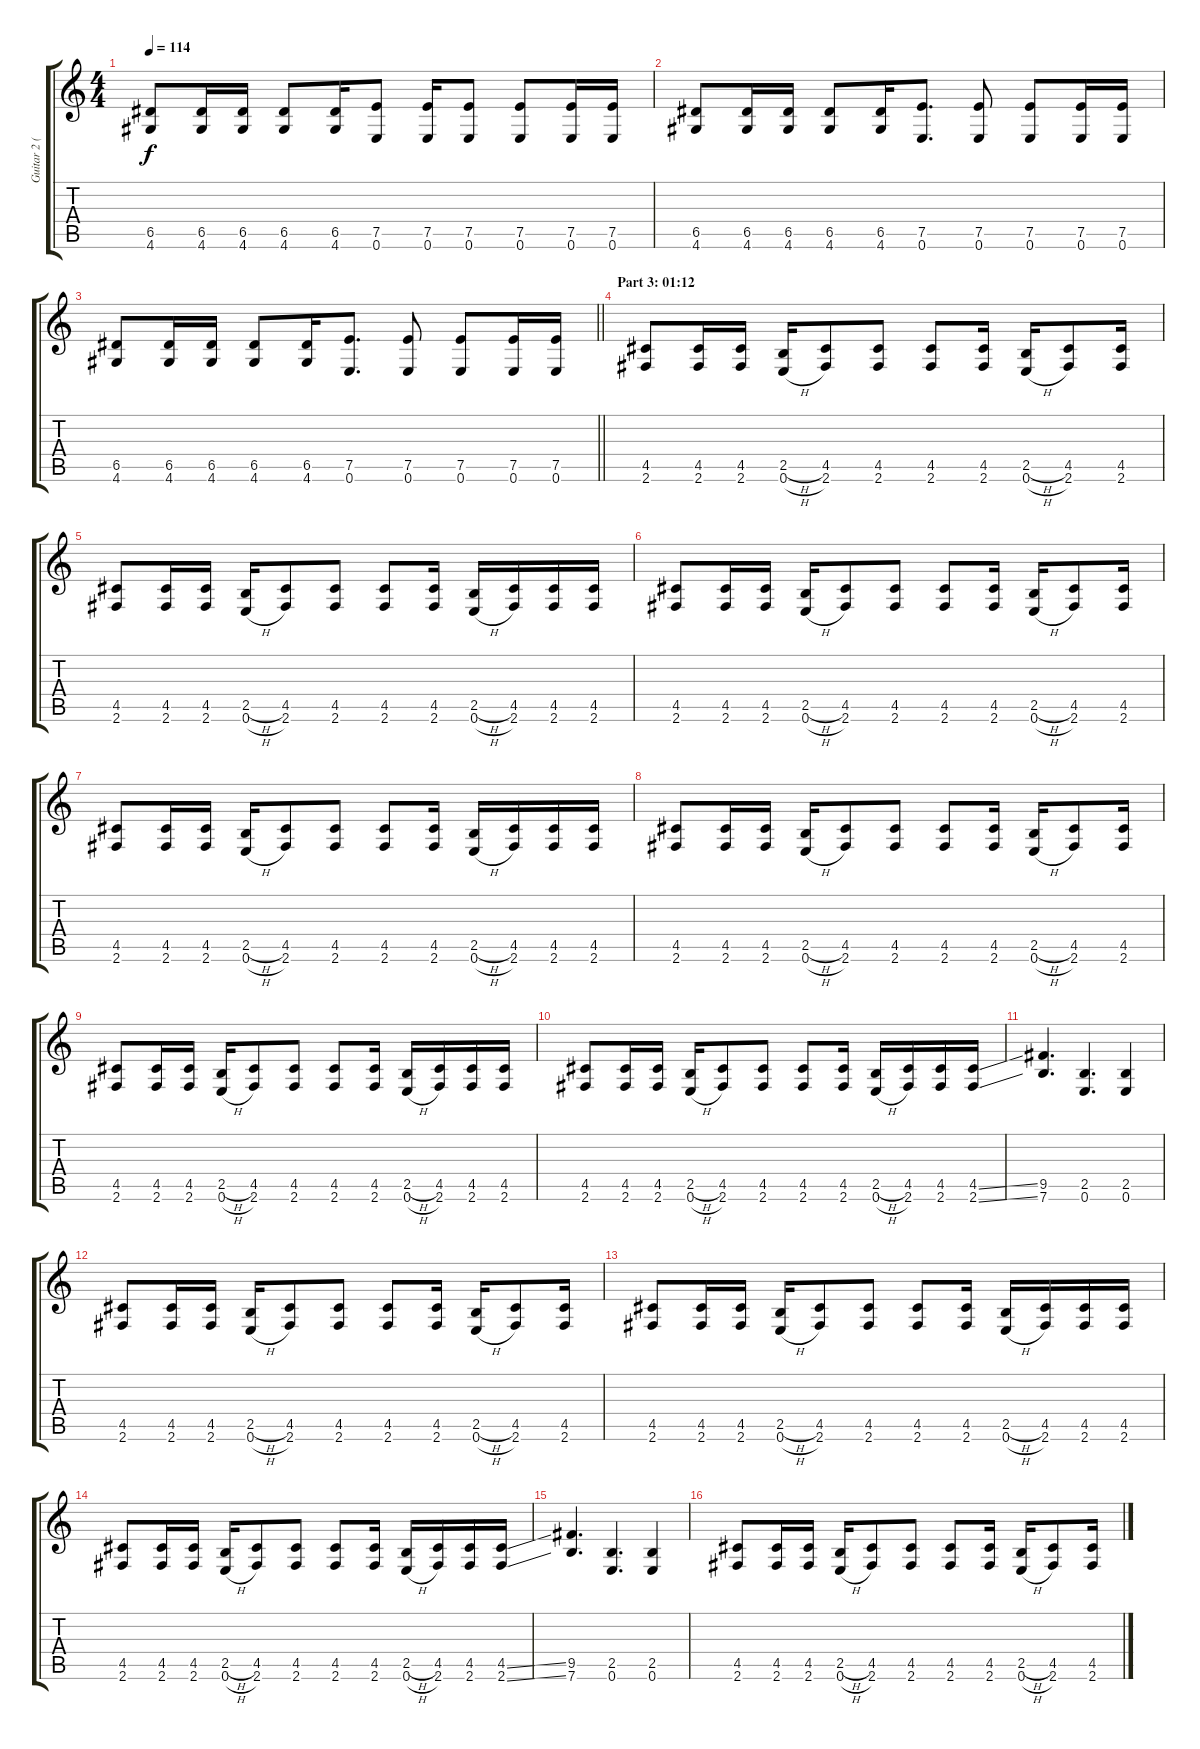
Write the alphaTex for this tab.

\track ("Guitar 2 (Distortion)" "Guitar 2 (") {instrument distortionguitar}
\staff {score tabs}
\tuning (E4 B3 G3 D3 A2 E2) {hide}
\ts (4 4)
\tempo 114
\clef g2
\ks c
(6.5 4.6).8{dy f} (6.5 4.6).16 (6.5 4.6).16 (6.5 4.6).8 (6.5 4.6).16 (7.5 0.6).8 (7.5 0.6).16 (7.5 0.6).8 (7.5 0.6).8 (7.5 0.6).16 (7.5 0.6).16 |
(6.5 4.6).8 (6.5 4.6).16 (6.5 4.6).16 (6.5 4.6).8 (6.5 4.6).16 (7.5 0.6).8{d} (7.5 0.6).8 (7.5 0.6).8 (7.5 0.6).16 (7.5 0.6).16 |
\barLineRight lightlight
(6.5 4.6).8 (6.5 4.6).16 (6.5 4.6).16 (6.5 4.6).8 (6.5 4.6).16 (7.5 0.6).8{d} (7.5 0.6).8 (7.5 0.6).8 (7.5 0.6).16 (7.5 0.6).16 |
\section ("" "Part 3: 01:12")
(4.5 2.6).8 (4.5 2.6).16 (4.5 2.6).16 (2.5{h} 0.6{h}).16 (4.5 2.6).8 (4.5 2.6).8 (4.5 2.6).8 (4.5 2.6).16 (2.5{h} 0.6{h}).16 (4.5 2.6).8 (4.5 2.6).16 |
(4.5 2.6).8 (4.5 2.6).16 (4.5 2.6).16 (2.5{h} 0.6{h}).16 (4.5 2.6).8 (4.5 2.6).8 (4.5 2.6).8 (4.5 2.6).16 (2.5{h} 0.6{h}).16 (4.5 2.6).16 (4.5 2.6).16 (4.5 2.6).16 |
(4.5 2.6).8 (4.5 2.6).16 (4.5 2.6).16 (2.5{h} 0.6{h}).16 (4.5 2.6).8 (4.5 2.6).8 (4.5 2.6).8 (4.5 2.6).16 (2.5{h} 0.6{h}).16 (4.5 2.6).8 (4.5 2.6).16 |
(4.5 2.6).8 (4.5 2.6).16 (4.5 2.6).16 (2.5{h} 0.6{h}).16 (4.5 2.6).8 (4.5 2.6).8 (4.5 2.6).8 (4.5 2.6).16 (2.5{h} 0.6{h}).16 (4.5 2.6).16 (4.5 2.6).16 (4.5 2.6).16 |
(4.5 2.6).8 (4.5 2.6).16 (4.5 2.6).16 (2.5{h} 0.6{h}).16 (4.5 2.6).8 (4.5 2.6).8 (4.5 2.6).8 (4.5 2.6).16 (2.5{h} 0.6{h}).16 (4.5 2.6).8 (4.5 2.6).16 |
(4.5 2.6).8 (4.5 2.6).16 (4.5 2.6).16 (2.5{h} 0.6{h}).16 (4.5 2.6).8 (4.5 2.6).8 (4.5 2.6).8 (4.5 2.6).16 (2.5{h} 0.6{h}).16 (4.5 2.6).16 (4.5 2.6).16 (4.5 2.6).16 |
(4.5 2.6).8 (4.5 2.6).16 (4.5 2.6).16 (2.5{h} 0.6{h}).16 (4.5 2.6).8 (4.5 2.6).8 (4.5 2.6).8 (4.5 2.6).16 (2.5{h} 0.6{h}).16 (4.5 2.6).16 (4.5 2.6).16 (4.5{ss} 2.6{ss}).16 |
(9.5 7.6).4{d} (2.5 0.6).4{d} (2.5 0.6).4 |
(4.5 2.6).8 (4.5 2.6).16 (4.5 2.6).16 (2.5{h} 0.6{h}).16 (4.5 2.6).8 (4.5 2.6).8 (4.5 2.6).8 (4.5 2.6).16 (2.5{h} 0.6{h}).16 (4.5 2.6).8 (4.5 2.6).16 |
(4.5 2.6).8 (4.5 2.6).16 (4.5 2.6).16 (2.5{h} 0.6{h}).16 (4.5 2.6).8 (4.5 2.6).8 (4.5 2.6).8 (4.5 2.6).16 (2.5{h} 0.6{h}).16 (4.5 2.6).16 (4.5 2.6).16 (4.5 2.6).16 |
(4.5 2.6).8 (4.5 2.6).16 (4.5 2.6).16 (2.5{h} 0.6{h}).16 (4.5 2.6).8 (4.5 2.6).8 (4.5 2.6).8 (4.5 2.6).16 (2.5{h} 0.6{h}).16 (4.5 2.6).16 (4.5 2.6).16 (4.5{ss} 2.6{ss}).16 |
(9.5 7.6).4{d} (2.5 0.6).4{d} (2.5 0.6).4 |
(4.5 2.6).8 (4.5 2.6).16 (4.5 2.6).16 (2.5{h} 0.6{h}).16 (4.5 2.6).8 (4.5 2.6).8 (4.5 2.6).8 (4.5 2.6).16 (2.5{h} 0.6{h}).16 (4.5 2.6).8 (4.5 2.6).16
